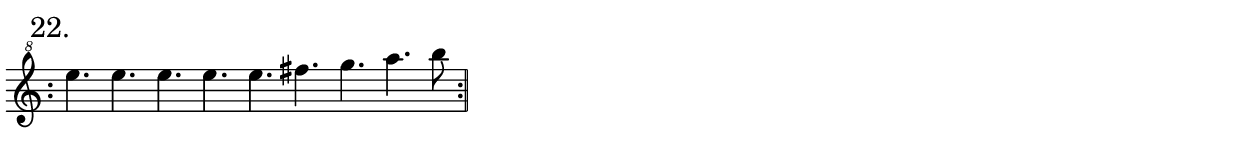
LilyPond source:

\version "2.19.80"


phrase = \relative c''' {

  \clef "treble^8"
  \mark "22." 
  \cadenzaOn
  e4. e e e e fis g a b8

}

\score {
  \defineBarLine ":" #'("" ":" "")
  \new Staff = "phrase" {
    \bar ":"
    \phrase
    \set Score.repeatCommands = #'(end-repeat)
  }
  \layout {
    \context { \Staff
      defaultBarType = ""
      \remove Time_signature_engraver
      \override BarLine.hair-thickness = #-1
      \override BarLine.thick-thickness = #-1
    }
  }
}
\header { tagline = "" }
\paper {
  top-margin = 1
  bottom-margin = 1
  left-margin = 1
  right-margin = 1
  indent = 0
}

